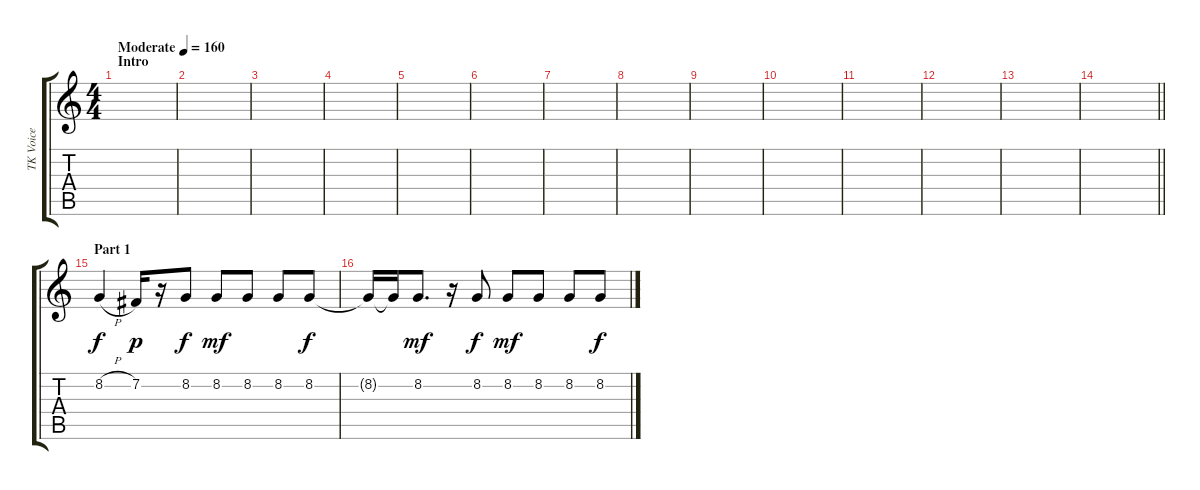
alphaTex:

\track ("TK Voice" "TK Voice") {instrument synthvoice}
\staff {score tabs}
\tuning (E4 B3 G3 D3 A2 E2) {hide}
\ts (4 4)
\section ("" "Intro")
\tempo (160 "Moderate")
\clef g2
\ks c
|
|
|
|
|
|
|
|
|
|
|
|
|
\barLineRight lightlight
|
\section ("" "Part 1")
8.2{h}.4 7.2.16{dy p} r.16 8.2.8{dy f} 8.2.8{dy mf} 8.2.8 8.2.8 8.2.8{dy f} |
8.2{t}.16 8.2{t}.16 8.2.8{d dy mf} r.16 8.2.8{dy f} 8.2.8{dy mf} 8.2.8 8.2.8 8.2.8{dy f}
